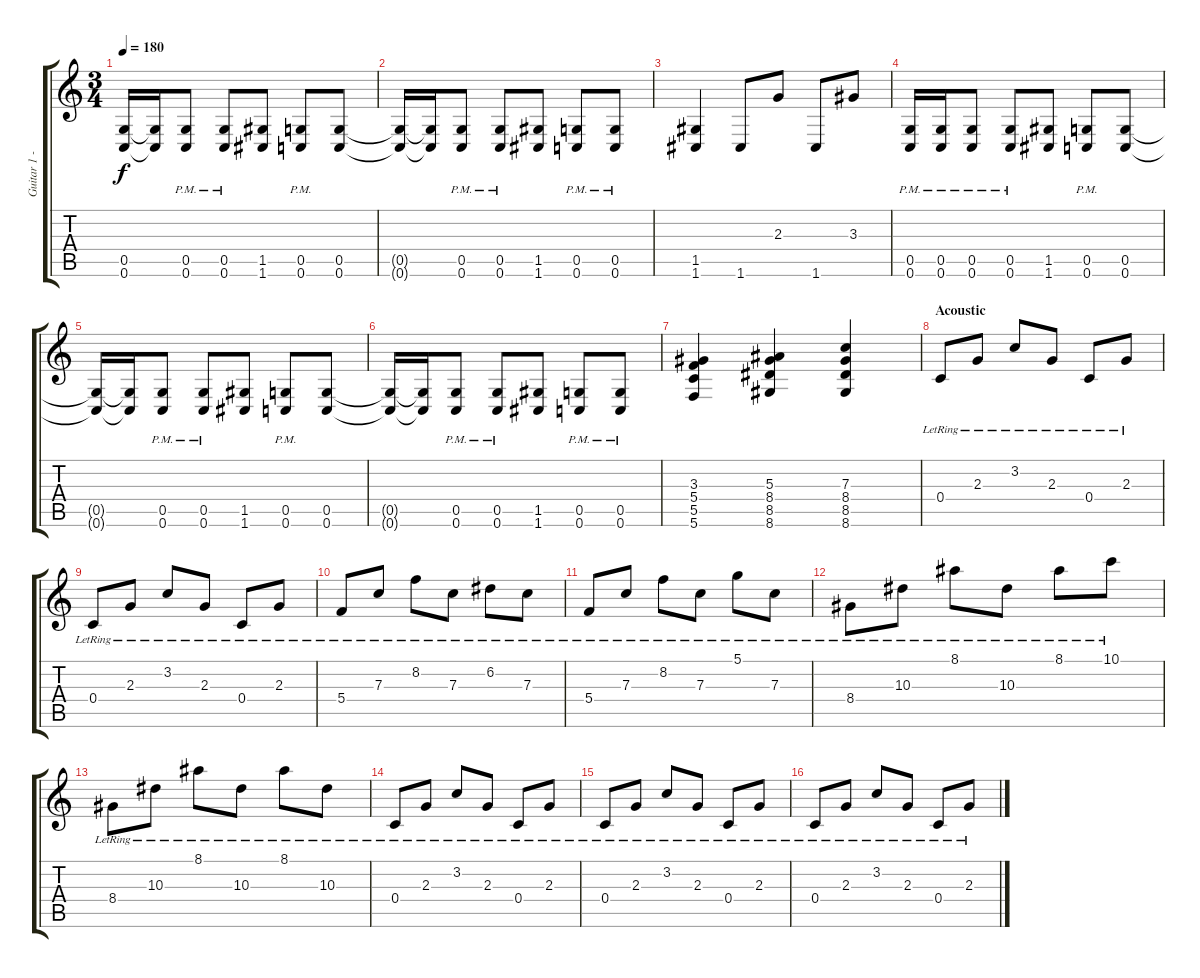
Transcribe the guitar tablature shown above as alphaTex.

\track ("Guitar 1 - Mario" "Guitar 1 -") {instrument distortionguitar}
\staff {score tabs}
\tuning (D4 A3 F3 C3 G2 C2) {hide}
\ts (3 4)
\tempo 180
\clef g2
\ks c
(0.5{t} 0.6{t}).16{dy f} (0.5{t} 0.6{t}).16 (0.5{pm} 0.6{pm}).8 (0.5{pm} 0.6{pm}).8 (1.5 1.6).8 (0.5{pm} 0.6{pm}).8 (0.5 0.6).8 |
(0.5{t} 0.6{t}).16 (0.5{t} 0.6{t}).16 (0.5{pm} 0.6{pm}).8 (0.5{pm} 0.6{pm}).8 (1.5 1.6).8 (0.5{pm} 0.6{pm}).8 (0.5{pm} 0.6{pm}).8 |
(1.5 1.6).4 1.6.8 2.3.8 1.6.8 3.3.8 |
(0.5{pm} 0.6{pm}).16 (0.5{pm} 0.6{pm}).16 (0.5{pm} 0.6{pm}).8 (0.5{pm} 0.6{pm}).8 (1.5 1.6).8 (0.5{pm} 0.6{pm}).8 (0.5 0.6).8 |
(0.5{t} 0.6{t}).16 (0.5{t} 0.6{t}).16 (0.5{pm} 0.6{pm}).8 (0.5{pm} 0.6{pm}).8 (1.5 1.6).8 (0.5{pm} 0.6{pm}).8 (0.5 0.6).8 |
(0.5{t} 0.6{t}).16 (0.5{t} 0.6{t}).16 (0.5{pm} 0.6{pm}).8 (0.5{pm} 0.6{pm}).8 (1.5 1.6).8 (0.5{pm} 0.6{pm}).8 (0.5{pm} 0.6{pm}).8 |
(3.3 5.4 5.5 5.6).4 (5.3 8.4 8.5 8.6).4 (7.3 8.4 8.5 8.6).4 |
\section ("" "Acoustic")
0.4{lr}.8{volume 16 instrument acousticguitarsteel} 2.3{lr}.8 3.2{lr}.8 2.3{lr}.8 0.4{lr}.8 2.3{lr}.8 |
0.4{lr}.8 2.3{lr}.8 3.2{lr}.8 2.3{lr}.8 0.4{lr}.8 2.3{lr}.8 |
5.4{lr}.8 7.3{lr}.8 8.2{lr}.8 7.3{lr}.8 6.2{lr}.8 7.3{lr}.8 |
5.4{lr}.8 7.3{lr}.8 8.2{lr}.8 7.3{lr}.8 5.1{lr}.8 7.3{lr}.8 |
8.4{lr}.8 10.3{lr}.8 8.1{lr}.8 10.3{lr}.8 8.1{lr}.8 10.1{lr}.8 |
8.4{lr}.8 10.3{lr}.8 8.1{lr}.8 10.3{lr}.8 8.1{lr}.8 10.3{lr}.8 |
0.4{lr}.8{instrument acousticguitarsteel} 2.3{lr}.8 3.2{lr}.8 2.3{lr}.8 0.4{lr}.8 2.3{lr}.8 |
0.4{lr}.8{instrument acousticguitarsteel} 2.3{lr}.8 3.2{lr}.8 2.3{lr}.8 0.4{lr}.8 2.3{lr}.8 |
0.4{lr}.8{instrument acousticguitarsteel} 2.3{lr}.8 3.2{lr}.8 2.3{lr}.8 0.4{lr}.8 2.3{lr}.8
